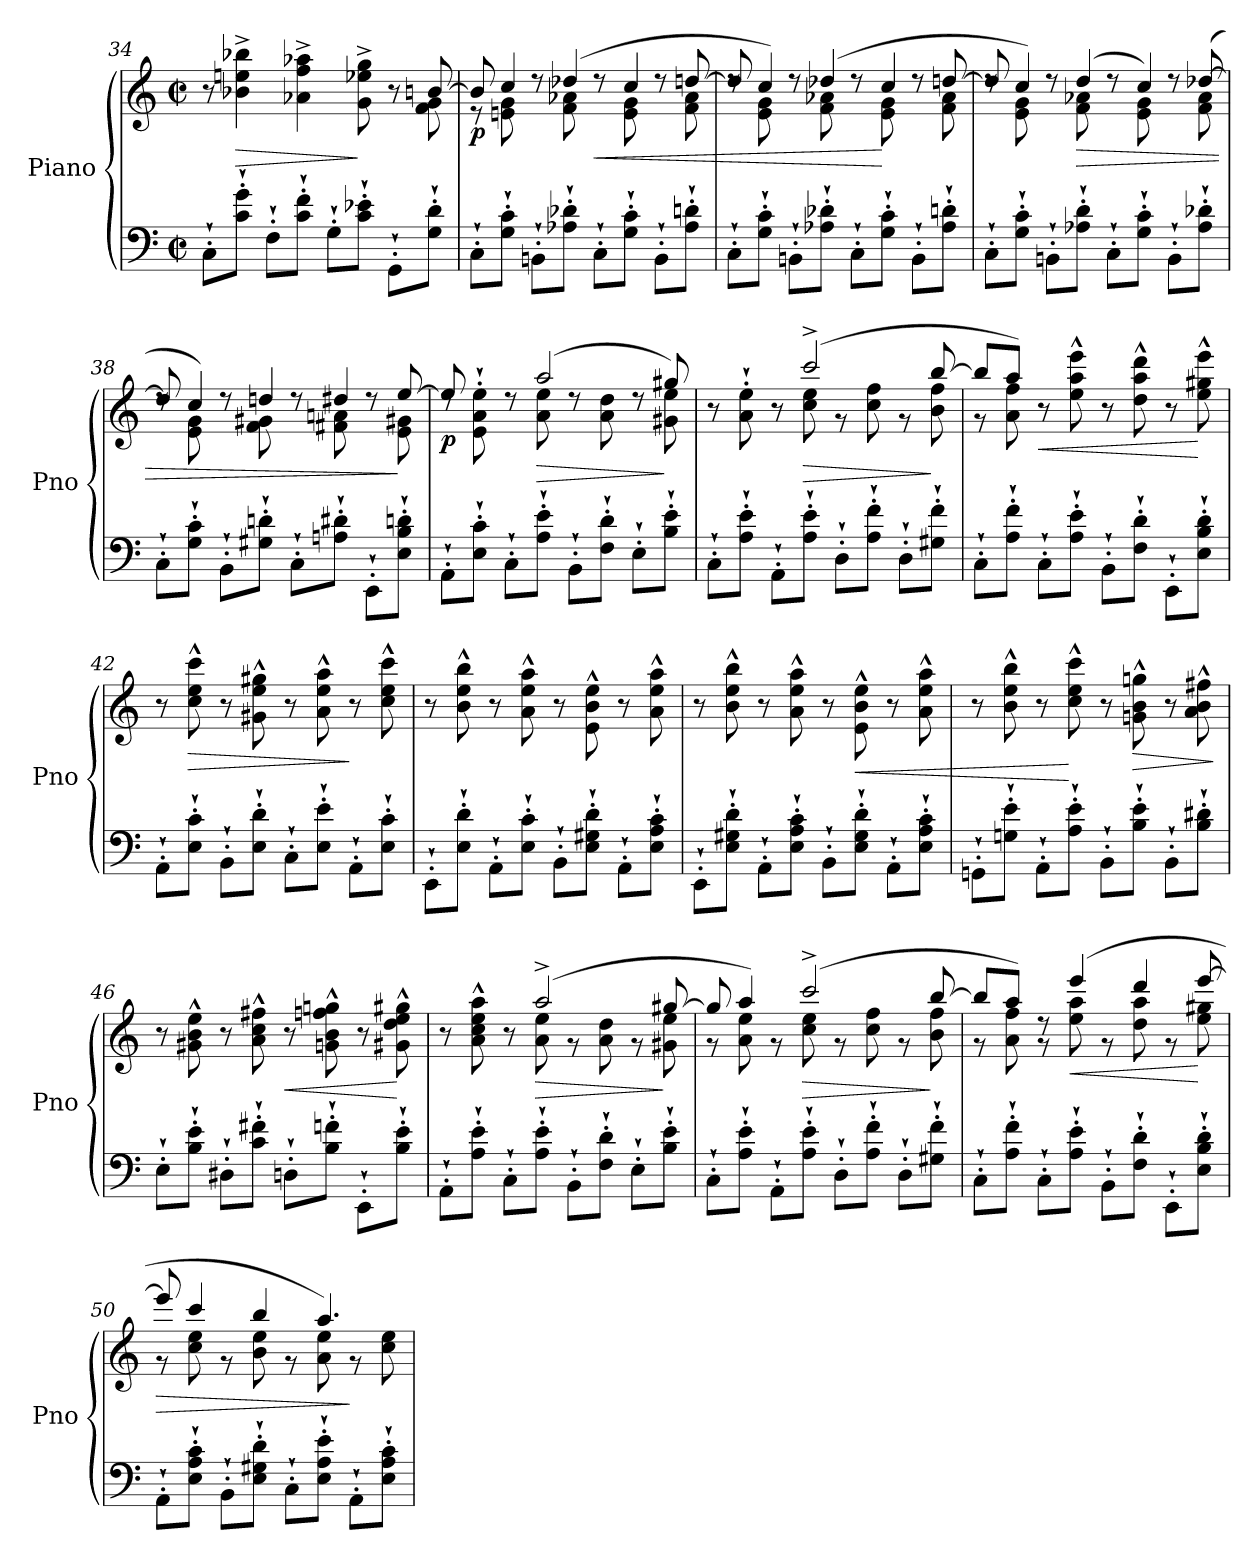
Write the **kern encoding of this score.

**kern	**kern	**dynam
*part1	*part1	*part1
*staff2	*staff1	*staff1/2
*I"Piano	*	*
*I'Pno	*	*
*clefF4	*clefG2	*
*k[]	*k[]	*
*M4/4	*M4/4	*
*met(c|)	*met(c|)	*
=34	=34	=34
*	*^	*
8C`'\L	8r	2..ryy	.
!	!	!	!LO:HP:b
8c\`' 8g\`'J	4b-X\^ 4een\^ 4bb-X\^	.	>
8F`'\L	.	.	.
8c\`' 8f\`'J	4a-X\^ 4ff\^ 4aa-X\^	.	.
8G`'\L	.	.	.
8c\`' 8e-X\`'J	8g\^ 8ee-X\^ 8gg\^	.	]
8GG`'\L	8r	.	.
8G\`' 8d\`'J	[8bn/	8f\ 8g\	.
=35	=35	=35	=35
!	!	!	!LO:DY:b
8C`'\L	8b/]	8r	p
8G\`' 8c\`'J	4cc/	8en\ 8g\	.
8BBn`'\L	.	8rdd	.
8A-X\`' 8d-X\`'J	(4dd-X/	8f\ 8a-X\	.
!	!	!	!LO:HP:b
8C`'\L	.	8rdd	<
8G\`' 8c\`'J	4cc/	8e\ 8g\	.
8BB`'\L	.	8rdd	.
8A-\`' 8dn\`'J	[8ddn/	8f\ 8a-\	.
!!LO:LB:g=z	!!
=36	=36	=36	=36
8C`'\L	8dd/]	8rdd	.
8G\`' 8c\`'J	4cc/)	8e\ 8g\	.
8BBn`'\L	.	8rdd	.
8A-X\`' 8d-X\`'J	(4dd-X/	8f\ 8a-X\	.
8C`'\L	.	8rdd	.
8G\`' 8c\`'J	4cc/	8e\ 8g\	[
8BB`'\L	.	8rdd	.
8A-\`' 8dn\`'J	[8ddn/	8f\ 8a-\	.
=37	=37	=37	=37
8C`'\L	8dd/]	8rdd	.
8G\`' 8c\`'J	4cc/)	8e\ 8g\	.
8BBn`'\L	.	8rdd	.
!	!	!	!LO:HP:b
8A-X\`' 8d\`'J	(4dd/	8f\ 8a-X\	>
8C`'\L	.	8rdd	.
8G\`' 8c\`'J	4cc/)	8e\ 8g\	.
8BB`'\L	.	8rdd	.
8A-\`' 8d-X\`'J	([8dd-X/	8f\ 8a-\	.
=38	=38	=38	=38
8C`'\L	8dd-/]	8rdd	.
8G\`' 8c\`'J	4cc/)	8e\ 8g\	.
8BB`'\L	.	8rdd	.
8G#X\`' 8dn\`'J	4ddn/	8f\ 8g#X\	.
8C`'\L	.	8rdd	.
8An\`' 8d#X\`'J	4dd#X/	8f#X\ 8an\	.
8EE`'\L	.	8rdd	.
8E\`' 8B\`' 8dn\`'J	[8ee/	8e\ 8g#X\	]
=39	=39	=39	=39
!	!	!	!LO:DY:b
8AA`'\L	8ee/]	8rdd	p
8E\`' 8c\`'J	4ryy	8e\`' 8a\`' 8ee\`'	.
8C`'\L	.	8rdd	.
!	!	!	!LO:HP:b
8A\`' 8e\`'J	(>2aa/	8a\ 8ee\	>
8BB`'\L	.	8rdd	.
8F\`' 8d\`'J	.	8a\ 8dd\	.
8E`'\L	.	8rdd	.
8B\`' 8e\`'J	8gg#X/)	8g#X\ 8ee\	]
!!LO:PB:g=z	!!
=40	=40	=40	=40
8C`'\L	8r	4.ryy	.
8A\`' 8e\`'J	8a\`' 8ee\`'	.	.
8AA`'\L	8r	.	.
!	!	!	!LO:HP:b
8A\`' 8e\`'J	(2ccc^/	8cc\ 8ee\	>
8D`'\L	.	8r	.
8A\`' 8f\`'J	.	8cc\ 8ff\	.
8D`'\L	.	8r	.
8G#X\`' 8f\`'J	[8bb/	8b\ 8ff\	]
=41	=41	=41	=41
8C`'\L	8bb/L]	8r	.
8A\`' 8f\`'J	8aa/J)	8a\ 8ff\	.
!	!	!	!LO:HP:b
8C`'\L	8r	2.ryy	<
8A\`' 8e\`'J	8ee\^^ 8aa\^^ 8eee\^^	.	.
8BB`'\L	8r	.	.
8F\`' 8d\`'J	8dd\^^ 8aa\^^ 8ddd\^^	.	.
8EE`'\L	8r	.	.
8E\`' 8B\`' 8d\`'J	8ee\^^ 8gg#X\^^ 8eee\^^	.	[
*	*v	*v	*
=42	=42	=42
8AA`'\L	8r	.
!	!	!LO:HP:b
8E\`' 8c\`'J	8cc\^^ 8ee\^^ 8ccc\^^	>
8BB`'\L	8r	.
8E\`' 8d\`'J	8g#X\^^ 8ee\^^ 8gg#X\^^	.
8C`'\L	8r	.
8E\`' 8e\`'J	8a\^^ 8ee\^^ 8aa\^^	.
8AA`'\L	8r	]
8E\`' 8c\`'J	8cc\^^ 8ee\^^ 8ccc\^^	.
=43	=43	=43
8EE`'\L	8r	.
8E\`' 8d\`'J	8b\^^ 8ee\^^ 8bb\^^	.
8AA`'\L	8r	.
8E\`' 8c\`'J	8a\^^ 8ee\^^ 8aa\^^	.
8BB`'\L	8r	.
8E\`' 8G#X\`' 8d\`'J	8e\^^ 8b\^^ 8ee\^^	.
8AA`'\L	8r	.
8E\`' 8A\`' 8c\`'J	8a\^^ 8ee\^^ 8aa\^^	.
!!LO:LB:g=z
=44	=44	=44
8EE`'\L	8r	.
8E\`' 8G#X\`' 8d\`'J	8b\^^ 8ee\^^ 8bb\^^	.
8AA`'\L	8r	.
8E\`' 8A\`' 8c\`'J	8a\^^ 8ee\^^ 8aa\^^	.
8BB`'\L	8r	.
!	!	!LO:HP:b
8E\`' 8G#\`' 8d\`'J	8e\^^ 8b\^^ 8ee\^^	<
8AA`'\L	8r	.
8E\`' 8A\`' 8c\`'J	8a\^^ 8ee\^^ 8aa\^^	.
=45	=45	=45
8GGn`'\L	8r	.
8Gn\`' 8e\`'J	8b\^^ 8ee\^^ 8bb\^^	.
8AA`'\L	8r	.
8A\`' 8e\`'J	8cc\^^ 8ee\^^ 8ccc\^^	[
8BB`'\L	8r	.
!	!	!LO:HP:b
8B\`' 8e\`'J	8gn\^^ 8b\^^ 8ggn\^^	>
8BB`'\L	8r	.
8B\`' 8d#X\`'J	8a\^^ 8b\^^ 8ff#X\^^	.
.	.	]
=46	=46	=46
8E`'\L	8r	.
8B\`' 8e\`'J	8g#X\^^ 8b\^^ 8ee\^^	.
8D#X`'\L	8r	.
8c\`' 8f#X\`'J	8a\^^ 8cc\^^ 8ff#X\^^	.
!	!	!LO:HP:b
8Dn`'\L	8r	<
8B\`' 8fn\`'J	8gn\^^ 8b\^^ 8ffn\^^ 8ggn\^^	.
8EE`'\L	8r	.
8B\`' 8e\`'J	8g#X\^^ 8dd\^^ 8ee\^^ 8gg#X\^^	[
=47	=47	=47
*	*^	*
8AA`'\L	8r	4.ryy	.
8A\`' 8e\`'J	8a\^^ 8cc\^^ 8ee\^^ 8aa\^^	.	.
8C`'\L	8r	.	.
!	!	!	!LO:HP:b
8A\`' 8e\`'J	(2aa^/	8a\ 8ee\	>
8BB`'\L	.	8r	.
8F\`' 8d\`'J	.	8a\ 8dd\	.
8E`'\L	.	8r	.
8B\`' 8e\`'J	[8gg#X/	8g#X\ 8ee\	]
!!LO:LB:g=z	!!
=48	=48	=48	=48
8C`'\L	8gg#/]	8r	.
8A\`' 8e\`'J	4aa/)	8a\ 8ee\	.
8AA`'\L	.	8r	.
!	!	!	!LO:HP:b
8A\`' 8e\`'J	(>2ccc^/	8cc\ 8ee\	>
8D`'\L	.	8r	.
8A\`' 8f\`'J	.	8cc\ 8ff\	.
8D`'\L	.	8r	.
8G#X\`' 8f\`'J	[8bb/	8b\ 8ff\	]
=49	=49	=49	=49
8C`'\L	8bb/L]	8r	.
8A\`' 8f\`'J	8aa/J)	8a\ 8ff\	.
8C`'\L	8rdd	8r	.
!	!	!	!LO:HP:b
8A\`' 8e\`'J	(4eee/	8ee\ 8aa\	<
8BB`'\L	.	8r	.
8F\`' 8d\`'J	4ddd/	8dd\ 8aa\	.
8EE`'\L	.	8r	.
8E\`' 8B\`' 8d\`'J	[8eee/	8ee\ 8gg#X\	[
=50	=50	=50	=50
!	!	!	!LO:HP:b
8AA`'\L	8eee/]	8r	>
8E\`' 8A\`' 8c\`'J	4ccc/	8cc\ 8ee\	.
8BB`'\L	.	8r	.
8E\`' 8G#X\`' 8d\`'J	4bb/	8b\ 8ee\	.
8C`'\L	.	8r	.
8E\`' 8A\`' 8e\`'J	4.aa/)	8a\ 8ee\	.
8AA`'\L	.	8r	]
8E\`' 8A\`' 8c\`'J	.	8cc\ 8ee\	.
*	*v	*v	*
=	=	=
*-	*-	*-
